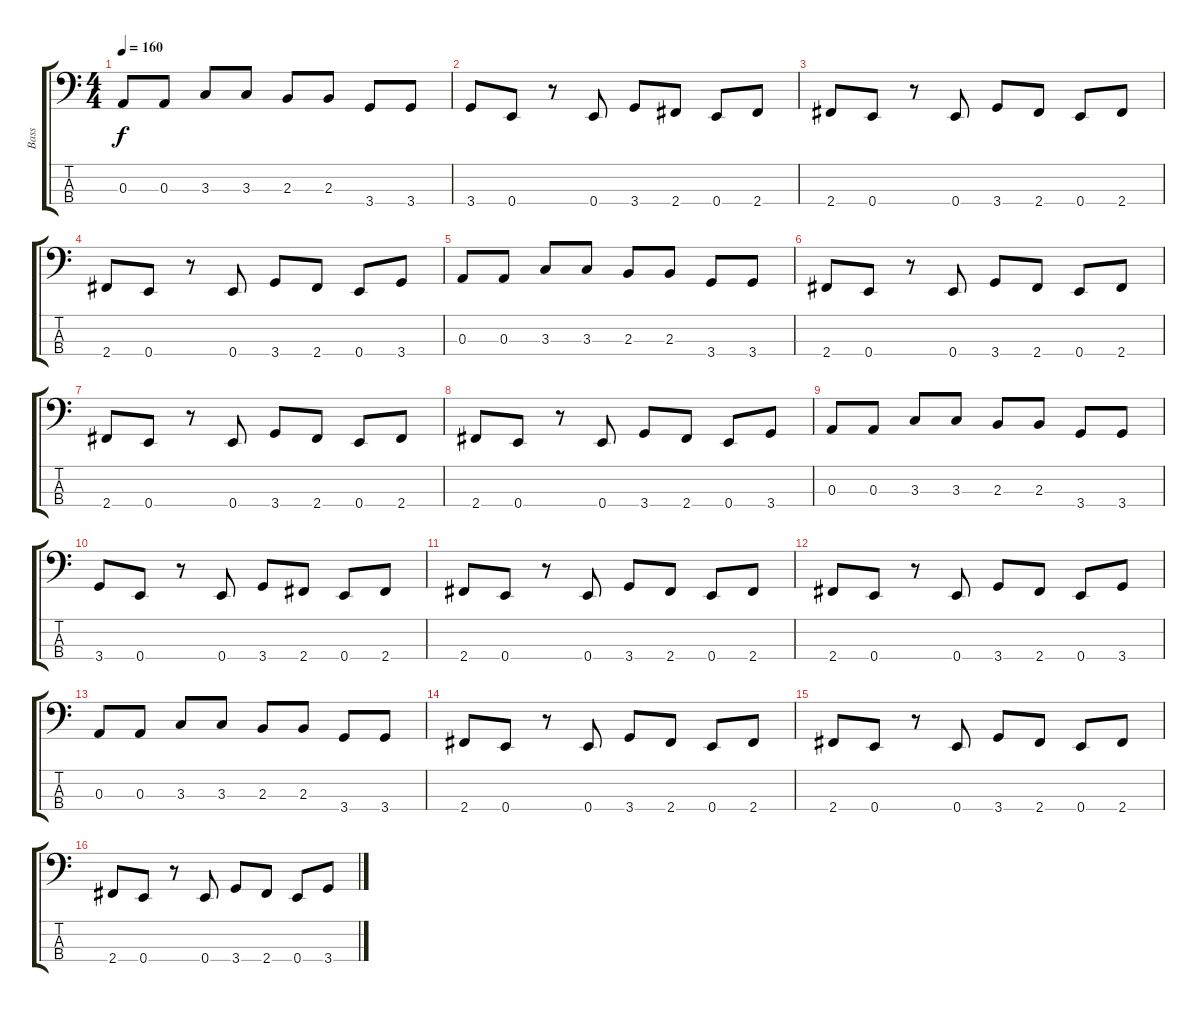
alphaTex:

\track ("Bass" "Bass") {instrument electricbassfinger}
\staff {score tabs}
\tuning (G2 D2 A1 E1) {hide}
\ts (4 4)
\tempo 160
\clef f4
\ks c
0.3.8{dy f} 0.3.8 3.3.8 3.3.8 2.3.8 2.3.8 3.4.8 3.4.8 |
\section ("" "")
3.4.8 0.4.8 r.8 0.4.8 3.4.8 2.4.8 0.4.8 2.4.8 |
2.4.8 0.4.8 r.8 0.4.8 3.4.8 2.4.8 0.4.8 2.4.8 |
2.4.8 0.4.8 r.8 0.4.8 3.4.8 2.4.8 0.4.8 3.4.8 |
0.3.8 0.3.8 3.3.8 3.3.8 2.3.8 2.3.8 3.4.8 3.4.8 |
2.4.8 0.4.8 r.8 0.4.8 3.4.8 2.4.8 0.4.8 2.4.8 |
2.4.8 0.4.8 r.8 0.4.8 3.4.8 2.4.8 0.4.8 2.4.8 |
2.4.8 0.4.8 r.8 0.4.8 3.4.8 2.4.8 0.4.8 3.4.8 |
0.3.8 0.3.8 3.3.8 3.3.8 2.3.8 2.3.8 3.4.8 3.4.8 |
\section ("" "")
3.4.8 0.4.8 r.8 0.4.8 3.4.8 2.4.8 0.4.8 2.4.8 |
2.4.8 0.4.8 r.8 0.4.8 3.4.8 2.4.8 0.4.8 2.4.8 |
2.4.8 0.4.8 r.8 0.4.8 3.4.8 2.4.8 0.4.8 3.4.8 |
0.3.8 0.3.8 3.3.8 3.3.8 2.3.8 2.3.8 3.4.8 3.4.8 |
2.4.8 0.4.8 r.8 0.4.8 3.4.8 2.4.8 0.4.8 2.4.8 |
2.4.8 0.4.8 r.8 0.4.8 3.4.8 2.4.8 0.4.8 2.4.8 |
2.4.8 0.4.8 r.8 0.4.8 3.4.8 2.4.8 0.4.8 3.4.8
